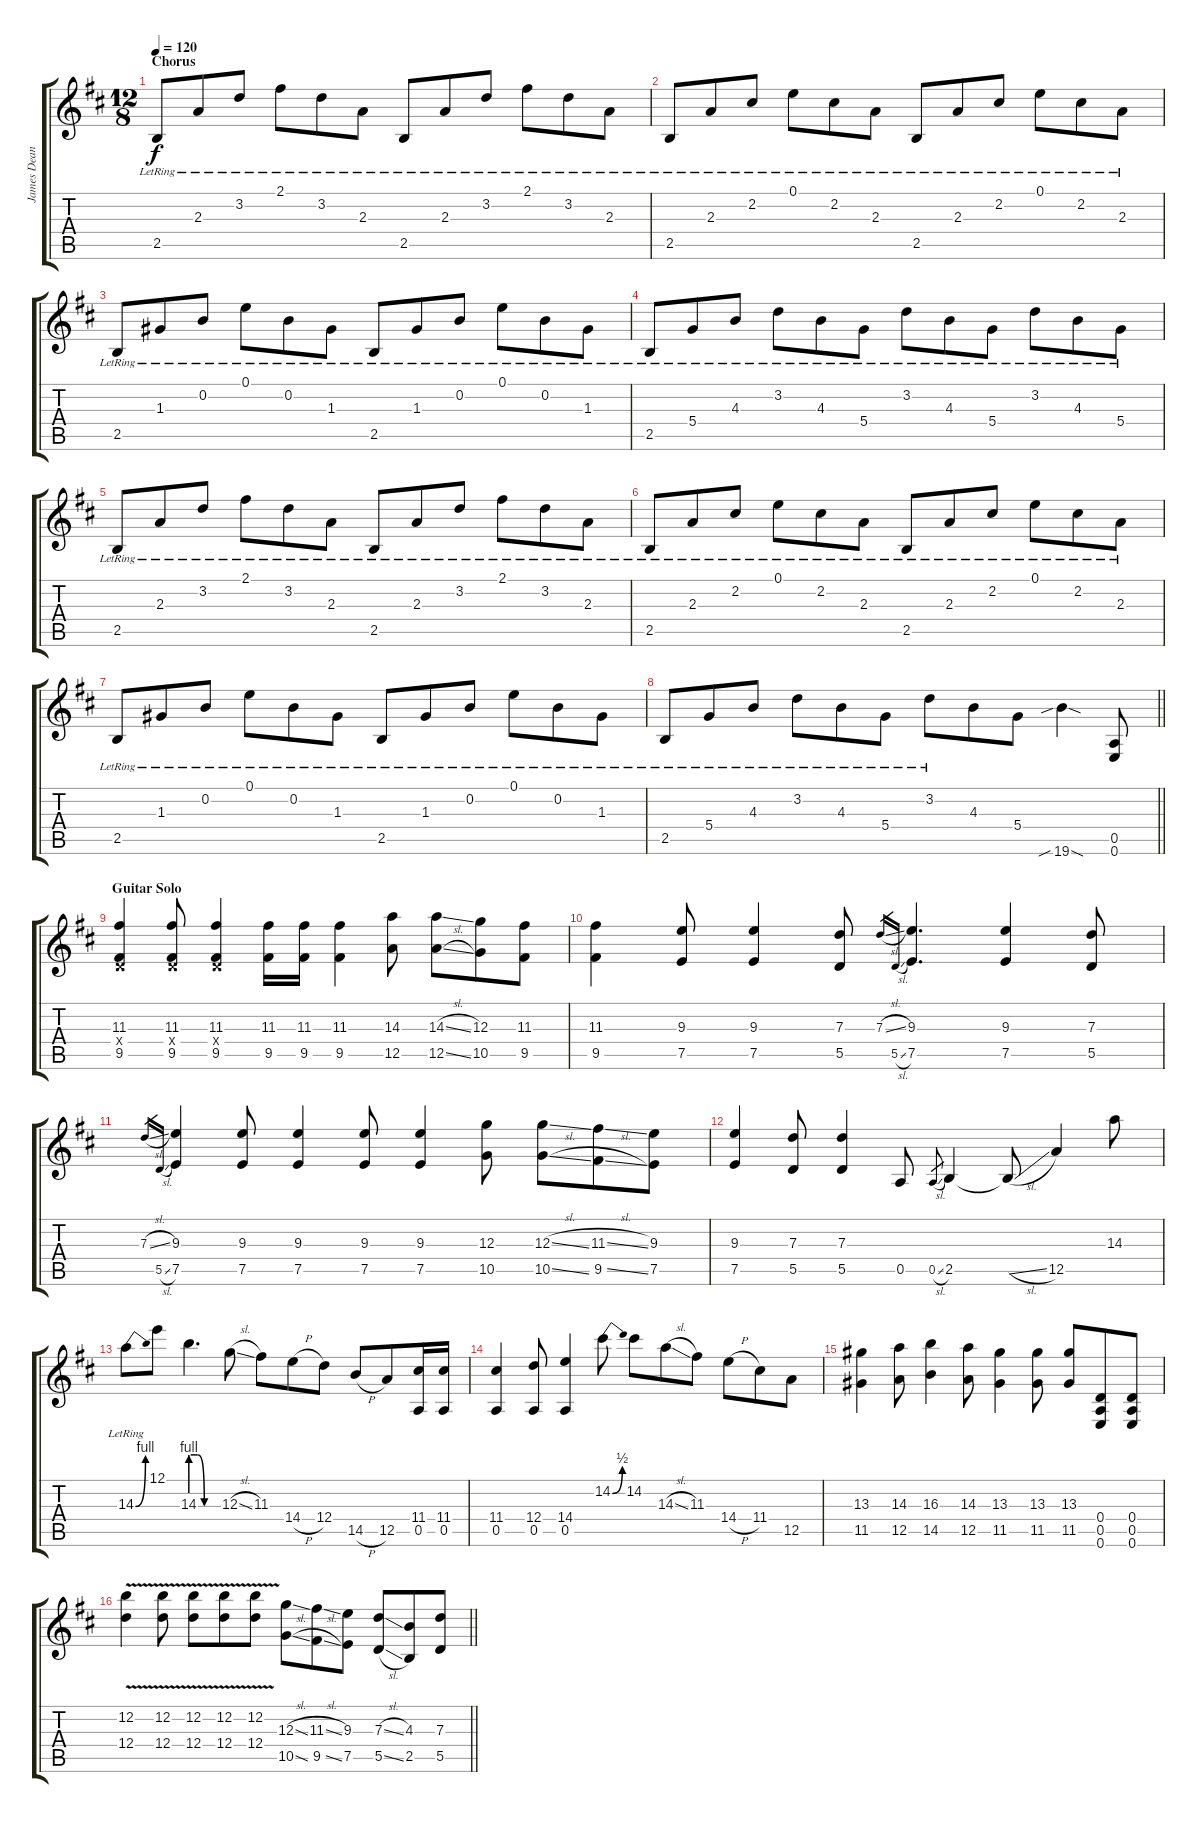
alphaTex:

\track ("James Dean Bradfield (Guitar)" "James Dean") {instrument electricguitarclean}
\staff {score tabs}
\tuning (E4 B3 G3 D3 A2 E2) {hide}
\ts (12 8)
\section ("" "Chorus")
\tempo 120
\clef g2
\ks d
2.5{lr}.8{dy f volume 13 instrument electricguitarclean} 2.3{lr}.8 3.2{lr}.8 2.1{lr}.8 3.2{lr}.8 2.3{lr}.8 2.5{lr}.8 2.3{lr}.8 3.2{lr}.8 2.1{lr}.8 3.2{lr}.8 2.3{lr}.8 |
2.5{lr}.8 2.3{lr}.8 2.2{lr}.8 0.1{lr}.8 2.2{lr}.8 2.3{lr}.8 2.5{lr}.8 2.3{lr}.8 2.2{lr}.8 0.1{lr}.8 2.2{lr}.8 2.3{lr}.8 |
2.5{lr}.8 1.3{lr}.8 0.2{lr}.8 0.1{lr}.8 0.2{lr}.8 1.3{lr}.8 2.5{lr}.8 1.3{lr}.8 0.2{lr}.8 0.1{lr}.8 0.2{lr}.8 1.3{lr}.8 |
2.5{lr}.8 5.4{lr}.8 4.3{lr}.8 3.2{lr}.8 4.3{lr}.8 5.4{lr}.8 3.2{lr}.8 4.3{lr}.8 5.4{lr}.8 3.2{lr}.8 4.3{lr}.8 5.4{lr}.8 |
2.5{lr}.8 2.3{lr}.8 3.2{lr}.8 2.1{lr}.8 3.2{lr}.8 2.3{lr}.8 2.5{lr}.8 2.3{lr}.8 3.2{lr}.8 2.1{lr}.8 3.2{lr}.8 2.3{lr}.8 |
2.5{lr}.8 2.3{lr}.8 2.2{lr}.8 0.1{lr}.8 2.2{lr}.8 2.3{lr}.8 2.5{lr}.8 2.3{lr}.8 2.2{lr}.8 0.1{lr}.8 2.2{lr}.8 2.3{lr}.8 |
2.5{lr}.8 1.3{lr}.8 0.2{lr}.8 0.1{lr}.8 0.2{lr}.8 1.3{lr}.8 2.5{lr}.8 1.3{lr}.8 0.2{lr}.8 0.1{lr}.8 0.2{lr}.8 1.3{lr}.8 |
\barLineRight lightlight
2.5{lr}.8 5.4{lr}.8 4.3{lr}.8 3.2{lr}.8 4.3{lr}.8 5.4{lr}.8 3.2{lr}.8 4.3.8 5.4.8{volume 16 instrument distortionguitar} 19.6{sib sod}.4 (0.5 0.6).8 |
\section ("" "Guitar Solo")
(11.3 0.4{x} 9.5).4 (11.3 0.4{x} 9.5).8 (11.3 0.4{x} 9.5).4 (11.3 9.5).16 (11.3 9.5).16 (11.3 9.5).4 (14.3 12.5).8 (14.3{sl} 12.5{sl}).8 (12.3 10.5).8 (11.3 9.5).8 |
(11.3 9.5).4 (9.3 7.5).8 (9.3 7.5).4 (7.3 5.5).8 7.3{sl}.16{gr} 5.5{sl}.16{gr} (9.3 7.5).4{d} (9.3 7.5).4 (7.3 5.5).8 |
7.3{sl}.16{gr} 5.5{sl}.16{gr} (9.3 7.5).4 (9.3 7.5).8 (9.3 7.5).4 (9.3 7.5).8 (9.3 7.5).4 (12.3 10.5).8 (12.3{sl} 10.5{sl}).8 (11.3{sl} 9.5{sl}).8 (9.3 7.5).8 |
(9.3 7.5).4 (7.3 5.5).8 (7.3 5.5).4 0.5.8 0.5{sl}.8{gr} 2.5.4 2.5{sl t}.8 12.5.4 14.3.8 |
14.3{be (bend 0 0 60 4) lr}.8 12.1.8 14.3{be (custom 0 4 15 4 30 0 60 0)}.4{d} 12.3{sl}.8 11.3.8 14.4{h}.8 12.4.8 14.5{h}.8 12.5.8 (11.4 0.5).16 (11.4 0.5).16 |
(11.4 0.5).4 (12.4 0.5).8 (14.4 0.5).4 14.2{be (bend 0 0 60 2)}.8 14.2.8 14.3{sl}.8 11.3.8 14.4{h}.8 11.4.8 12.5.8 |
(13.3 11.5).4 (14.3 12.5).8 (16.3 14.5).4 (14.3 12.5).8 (13.3 11.5).4 (13.3 11.5).8 (13.3 11.5).8 (0.4 0.5 0.6).8 (0.4 0.5 0.6).8 |
\barLineRight lightlight
(12.2{v} 12.4{v}).4 (12.2{v} 12.4{v}).8 (12.2{v} 12.4{v}).8 (12.2{v} 12.4{v}).8 (12.2{v} 12.4{v}).8 (12.3{sl} 10.5{sl}).8 (11.3{sl} 9.5{sl}).8 (9.3 7.5).8 (7.3{sl} 5.5{sl}).8 (4.3 2.5).8 (7.3 5.5).8
